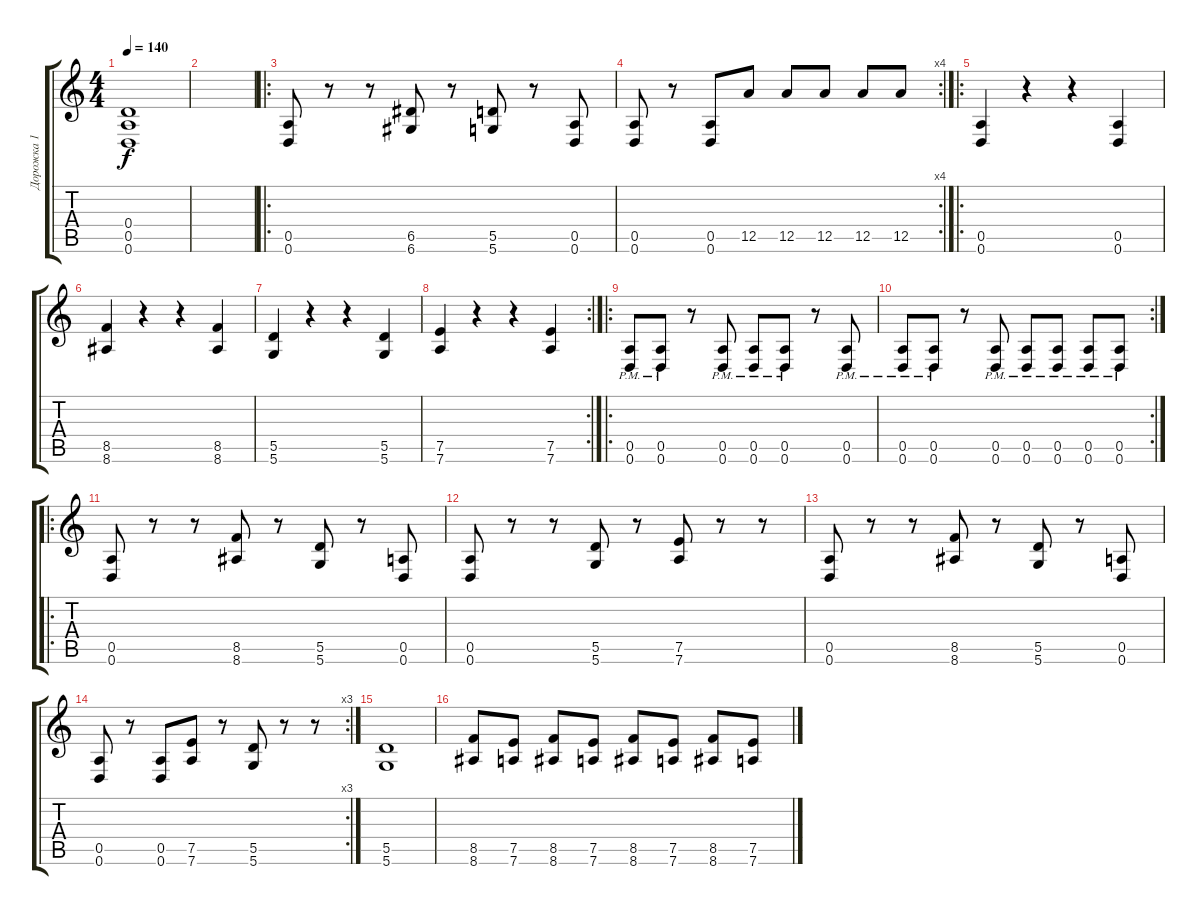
\track ("Дорожка 1" "Дорожка 1") {instrument distortionguitar}
\staff {score tabs}
\tuning (E4 B3 G3 D3 A2 D2) {hide}
\ts (4 4)
\tempo 140
\clef g2
\ks c
(0.4 0.5 0.6).1{dy f} |
|
\ro
(0.5 0.6).8 r.8 r.8 (6.5 6.6).8 r.8 (5.5 5.6).8 r.8 (0.5 0.6).8 |
\rc 4
(0.5 0.6).8 r.8 (0.5 0.6).8 12.5.8 12.5.8 12.5.8 12.5.8 12.5.8 |
\ro
(0.5 0.6).4 r.4 r.4 (0.5 0.6).4 |
(8.5 8.6).4 r.4 r.4 (8.5 8.6).4 |
(5.5 5.6).4 r.4 r.4 (5.5 5.6).4 |
\rc 2
(7.5 7.6).4 r.4 r.4 (7.5 7.6).4 |
\ro
(0.5{pm} 0.6{pm}).8 (0.5{pm} 0.6{pm}).8 r.8 (0.5{pm} 0.6{pm}).8 (0.5{pm} 0.6{pm}).8 (0.5{pm} 0.6{pm}).8 r.8 (0.5{pm} 0.6{pm}).8 |
\rc 2
(0.5{pm} 0.6{pm}).8 (0.5{pm} 0.6{pm}).8 r.8 (0.5{pm} 0.6{pm}).8 (0.5{pm} 0.6{pm}).8 (0.5{pm} 0.6{pm}).8 (0.5{pm} 0.6{pm}).8 (0.5{pm} 0.6{pm}).8 |
\ro
(0.5 0.6).8 r.8 r.8 (8.5 8.6).8 r.8 (5.5 5.6).8 r.8 (0.5 0.6).8 |
(0.5 0.6).8 r.8 r.8 (5.5 5.6).8 r.8 (7.5 7.6).8 r.8 r.8 |
(0.5 0.6).8 r.8 r.8 (8.5 8.6).8 r.8 (5.5 5.6).8 r.8 (0.5 0.6).8 |
\rc 3
(0.5 0.6).8 r.8 (0.5 0.6).8 (7.5 7.6).8 r.8 (5.5 5.6).8 r.8 r.8 |
(5.5 5.6).1 |
(8.5 8.6).8 (7.5 7.6).8 (8.5 8.6).8 (7.5 7.6).8 (8.5 8.6).8 (7.5 7.6).8 (8.5 8.6).8 (7.5 7.6).8
